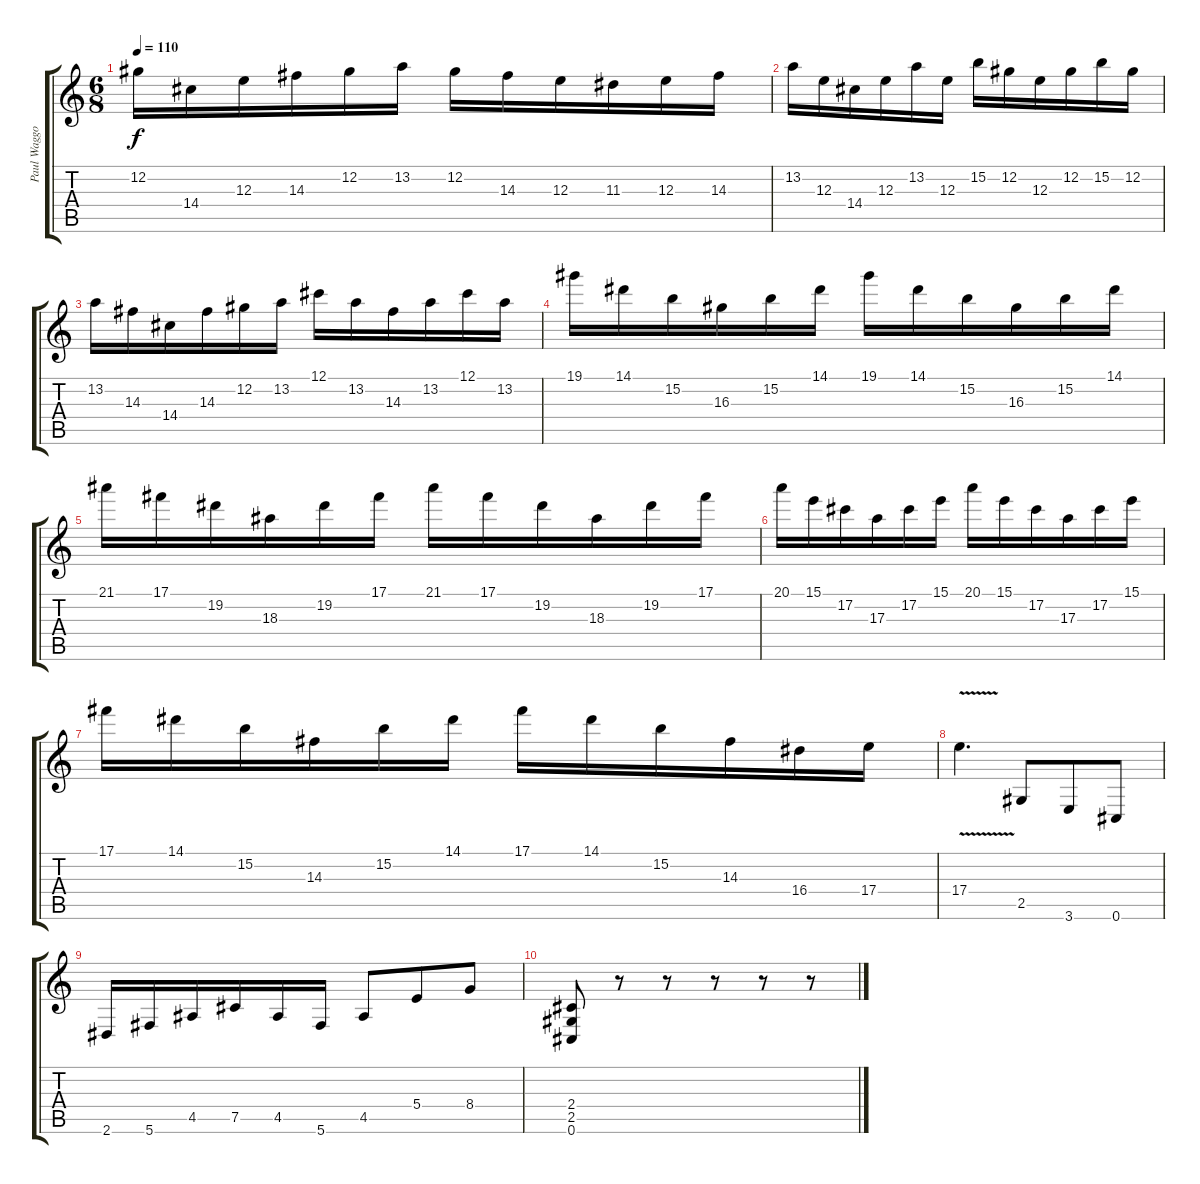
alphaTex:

\track ("Paul Waggoner" "Paul Waggo") {instrument overdrivenguitar}
\staff {score tabs}
\tuning (Db4 Ab3 E3 B2 Gb2 Db2) {hide}
\ts (6 8)
\tempo 110
\clef g2
\ks c
12.2.16{dy f} 14.4.16 12.3.16 14.3.16 12.2.16 13.2.16 12.2.16 14.3.16 12.3.16 11.3.16 12.3.16 14.3.16 |
13.2.16 12.3.16 14.4.16 12.3.16 13.2.16 12.3.16 15.2.16 12.2.16 12.3.16 12.2.16 15.2.16 12.2.16 |
13.2.16 14.3.16 14.4.16 14.3.16 12.2.16 13.2.16 12.1.16 13.2.16 14.3.16 13.2.16 12.1.16 13.2.16 |
19.1.16 14.1.16 15.2.16 16.3.16 15.2.16 14.1.16 19.1.16 14.1.16 15.2.16 16.3.16 15.2.16 14.1.16 |
21.1.16 17.1.16 19.2.16 18.3.16 19.2.16 17.1.16 21.1.16 17.1.16 19.2.16 18.3.16 19.2.16 17.1.16 |
20.1.16 15.1.16 17.2.16 17.3.16 17.2.16 15.1.16 20.1.16 15.1.16 17.2.16 17.3.16 17.2.16 15.1.16 |
17.1.16 14.1.16 15.2.16 14.3.16 15.2.16 14.1.16 17.1.16 14.1.16 15.2.16 14.3.16 16.4.16 17.4.16 |
17.4{v}.4{d} 2.5.8 3.6.8 0.6.8 |
2.6.16 5.6.16 4.5.16 7.5.16 4.5.16 5.6.16 4.5.8 5.4.8 8.4.8 |
(2.4 2.5 0.6).8 r.8 r.8 r.8 r.8 r.8
